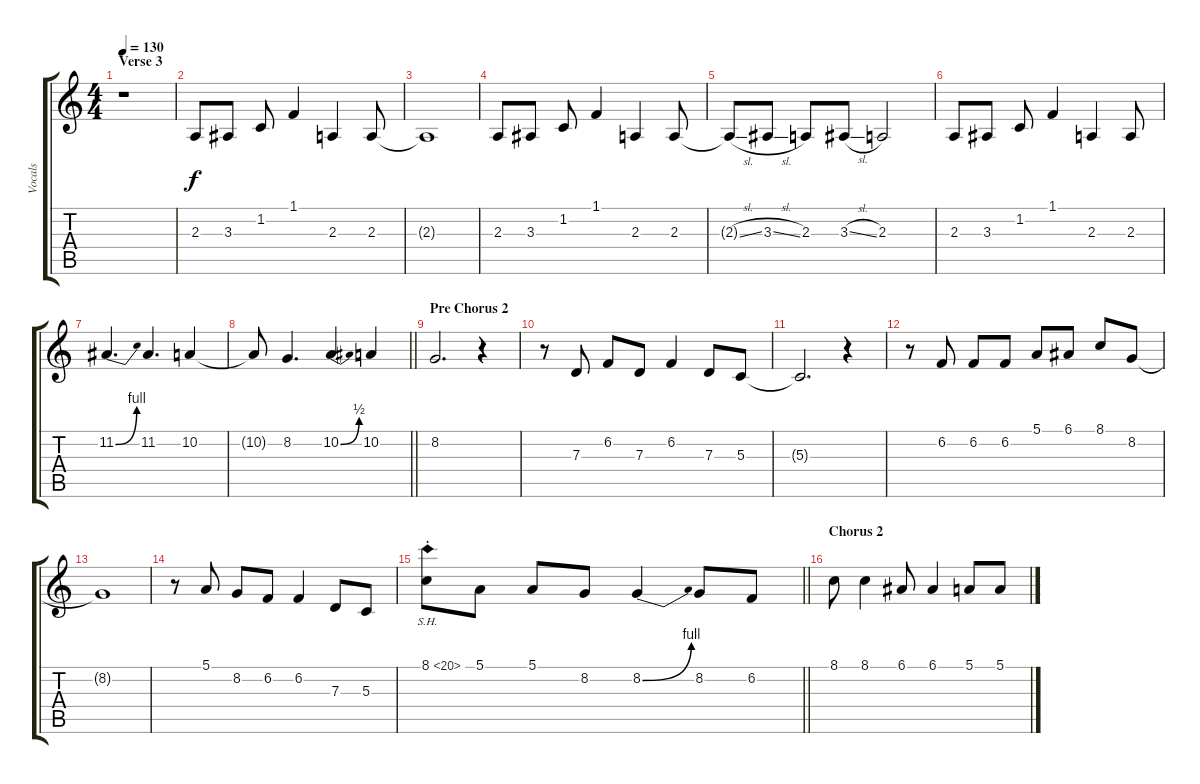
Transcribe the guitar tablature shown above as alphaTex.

\track ("Vocals" "Vocals") {instrument flute}
\staff {score tabs}
\tuning (E4 B3 G3 D3 A2 E2) {hide}
\ts (4 4)
\section ("" "Verse 3")
\tempo 130
\clef g2
\ks c
r.1{dy f} |
2.3.8 3.3.8 1.2.8 1.1.4 2.3.4 2.3.8 |
2.3{t}.1 |
2.3.8 3.3.8 1.2.8 1.1.4 2.3.4 2.3.8 |
2.3{sl t}.8 3.3{sl}.8 2.3.8 3.3{sl}.8 2.3.2 |
2.3.8 3.3.8 1.2.8 1.1.4 2.3.4 2.3.8 |
11.2{be (bend 0 0 60 4)}.4{d} 11.2.4{d} 10.2.4 |
\barLineRight lightlight
10.2{t}.8 8.2.4{d} 10.2{be (bend 0 0 60 2)}.4 10.2.4 |
\section ("" "Pre Chorus 2")
8.2.2{d} r.4 |
r.8 7.3.8 6.2.8 7.3.8 6.2.4 7.3.8 5.3.8 |
5.3{t}.2{d} r.4 |
r.8 6.2.8 6.2.8 6.2.8 5.1.8 6.1.8 8.1.8 8.2.8 |
8.2{t}.1 |
r.8 5.1.8 8.2.8 6.2.8 6.2.4 7.3.8 5.3.8 |
\barLineRight lightlight
8.1{sh 12 st}.8 5.1.8 5.1.8 8.2.8 8.2{be (bend 0 0 60 4)}.4 8.2.8 6.2.8 |
\section ("" "Chorus 2")
8.1.8 8.1.4 6.1.8 6.1.4 5.1.8 5.1.8
